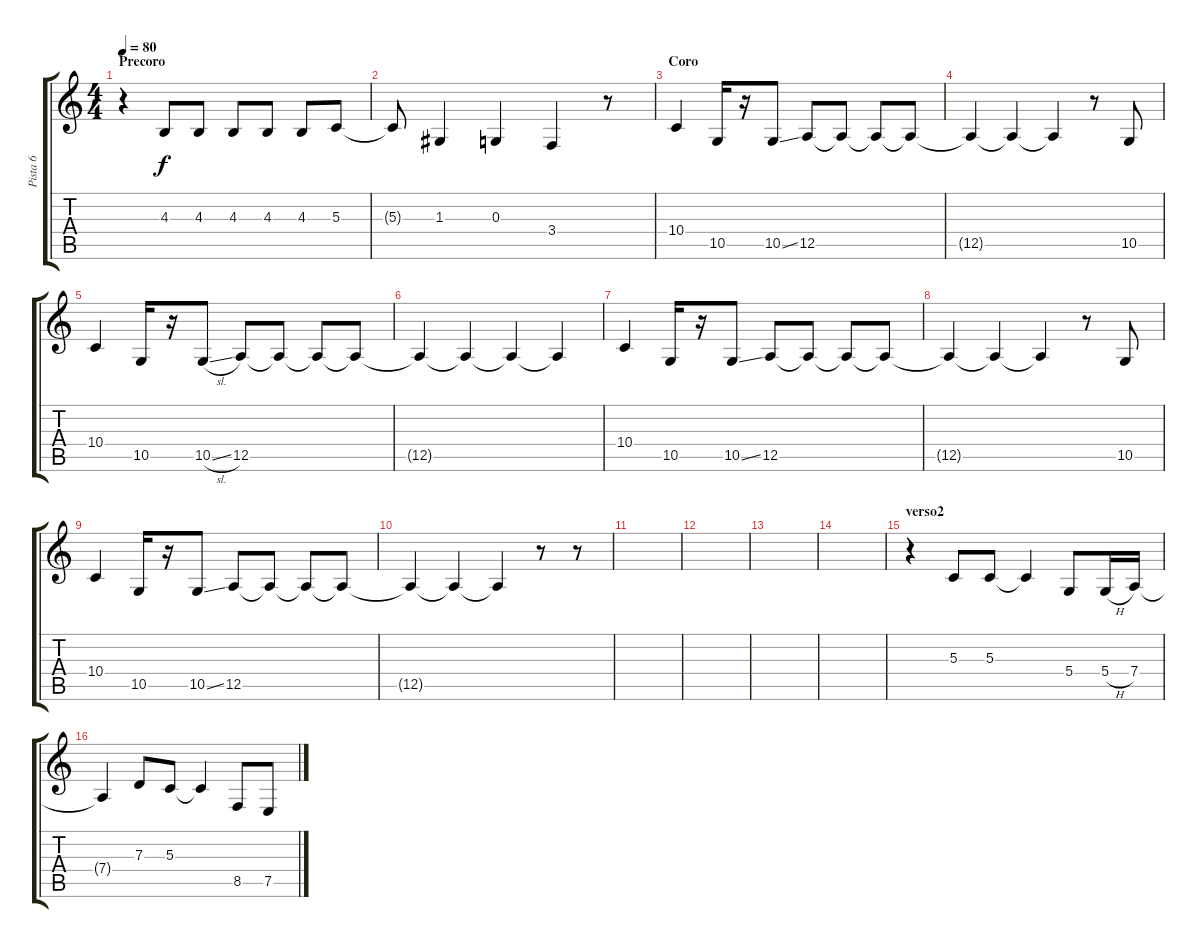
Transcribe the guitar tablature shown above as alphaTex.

\track ("Pista 6" "Pista 6") {instrument pad1newage}
\staff {score tabs}
\tuning (E4 B3 G3 D3 A2 E2) {hide}
\ts (4 4)
\section ("" "Precoro")
\tempo 80
\clef g2
\ks c
r.4{dy f} 4.3.8 4.3.8 4.3.8 4.3.8 4.3.8 5.3.8 |
5.3{t}.8 1.3.4 0.3.4 3.4.4 r.8 |
\section ("" "Coro")
10.4.4 10.5.16 r.16 10.5{ss}.8 12.5.8 12.5{t}.8 12.5{t}.8 12.5{t}.8 |
12.5{t}.4 12.5{t}.4 12.5{t}.4 r.8 10.5.8 |
10.4.4 10.5.16 r.16 10.5{sl}.8 12.5.8 12.5{t}.8 12.5{t}.8 12.5{t}.8 |
12.5{t}.4 12.5{t}.4 12.5{t}.4 12.5{t}.4 |
10.4.4 10.5.16 r.16 10.5{ss}.8 12.5.8 12.5{t}.8 12.5{t}.8 12.5{t}.8 |
12.5{t}.4 12.5{t}.4 12.5{t}.4 r.8 10.5.8 |
10.4.4 10.5.16 r.16 10.5{ss}.8 12.5.8 12.5{t}.8 12.5{t}.8 12.5{t}.8 |
12.5{t}.4 12.5{t}.4 12.5{t}.4 r.8 r.8 |
|
|
|
|
\section ("" "verso2")
r.4 5.3.8 5.3.8 5.3{t}.4 5.4.8 5.4{h}.16 7.4.16 |
7.4{t}.4 7.3.8 5.3.8 5.3{t}.4 8.5.8 7.5.8
